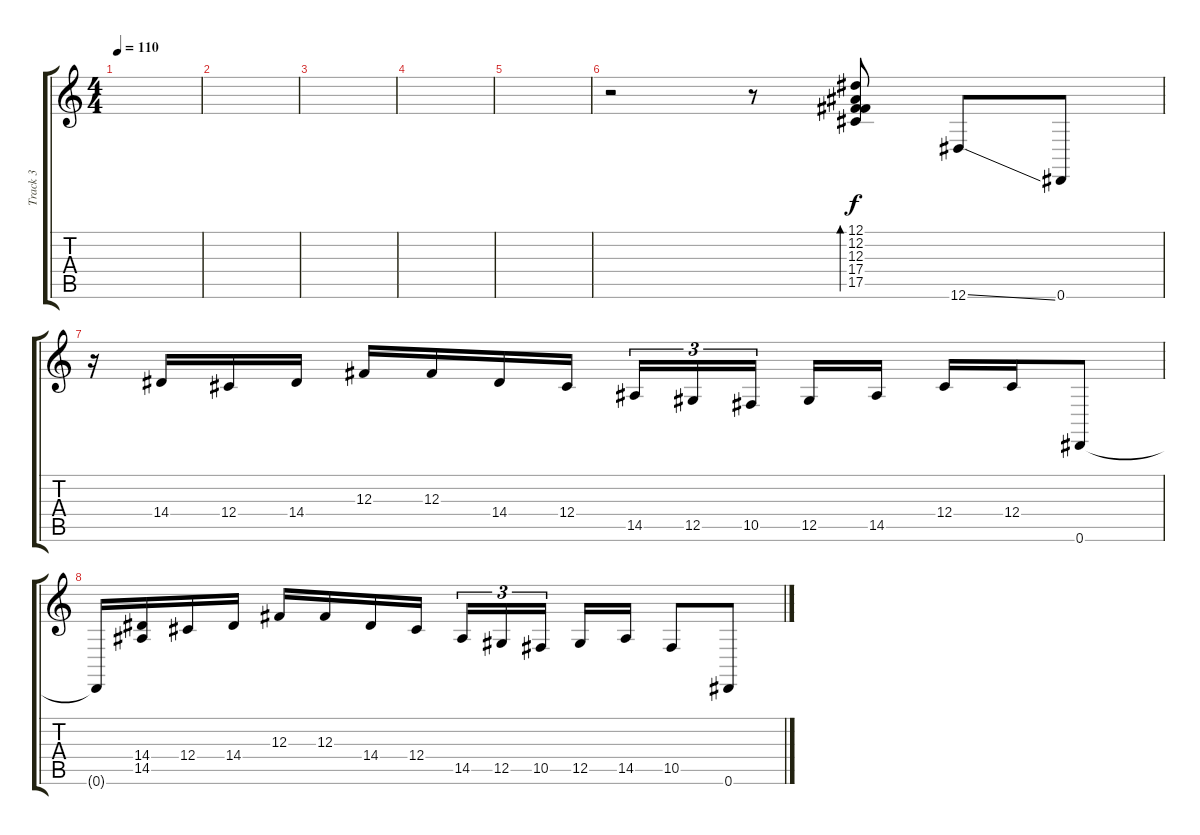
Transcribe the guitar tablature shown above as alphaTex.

\track ("Track 3" "Track 3") {instrument lead1square}
\staff {score tabs}
\tuning (Eb4 Bb3 Gb3 Db3 Ab2 Eb2) {hide}
\ts (4 4)
\tempo 110
\clef g2
\ks c
|
|
|
|
|
r.2 r.8 (12.1 12.2 12.3 17.4 17.5).8{bd 120} 12.6{ss}.8 0.6.8 |
r.16 14.4.16 12.4.16 14.4.16 12.3.16 12.3.16 14.4.16 12.4.16 14.5.16{tu (3 2)} 12.5.16{tu (3 2)} 10.5.16{tu (3 2)} 12.5.16 14.5.16 12.4.16 12.4.16 0.6.8 |
0.6{t}.16 (14.4 14.5).16 12.4.16 14.4.16 12.3.16 12.3.16 14.4.16 12.4.16 14.5.16{tu (3 2)} 12.5.16{tu (3 2)} 10.5.16{tu (3 2)} 12.5.16 14.5.16 10.5.8 0.6.8
